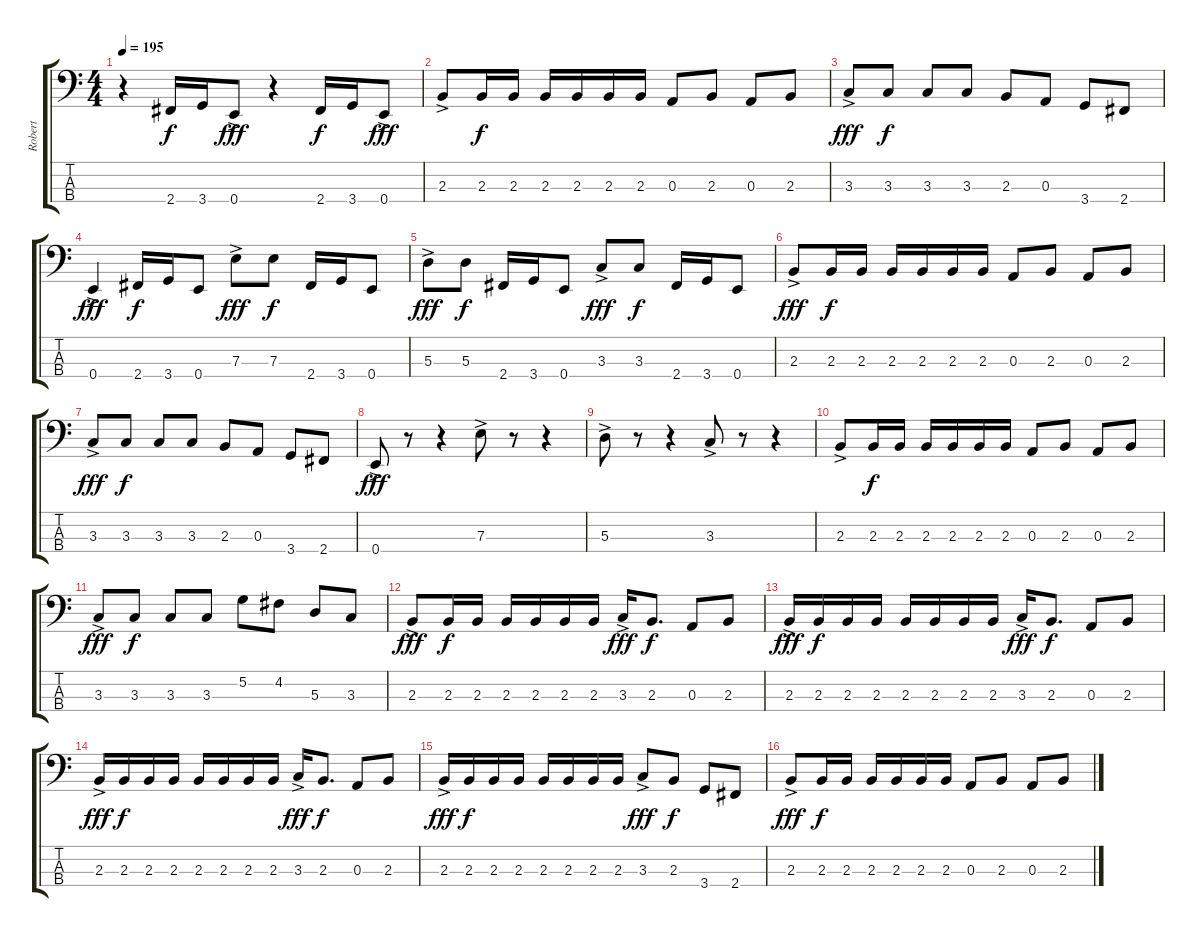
\track ("Robert" "Robert") {instrument electricbasspick}
\staff {score tabs}
\tuning (G2 D2 A1 E1) {hide}
\ts (4 4)
\tempo 195
\clef f4
\ks c
r.4{dy fff} 2.4.16{dy f} 3.4.16 0.4{ac}.8{dy fff} r.4 2.4.16{dy f} 3.4.16 0.4{ac}.8{dy fff} |
2.3{ac}.8 2.3.16{dy f} 2.3.16 2.3.16 2.3.16 2.3.16 2.3.16 0.3.8 2.3.8 0.3.8 2.3.8 |
3.3{ac}.8{dy fff} 3.3.8{dy f} 3.3.8 3.3.8 2.3.8 0.3.8 3.4.8 2.4.8 |
0.4{ac}.4{dy fff} 2.4.16{dy f} 3.4.16 0.4.8 7.3{ac}.8{dy fff} 7.3.8{dy f} 2.4.16 3.4.16 0.4.8 |
5.3{ac}.8{dy fff} 5.3.8{dy f} 2.4.16 3.4.16 0.4.8 3.3{ac}.8{dy fff} 3.3.8{dy f} 2.4.16 3.4.16 0.4.8 |
2.3{ac}.8{dy fff} 2.3.16{dy f} 2.3.16 2.3.16 2.3.16 2.3.16 2.3.16 0.3.8 2.3.8 0.3.8 2.3.8 |
3.3{ac}.8{dy fff} 3.3.8{dy f} 3.3.8 3.3.8 2.3.8 0.3.8 3.4.8 2.4.8 |
0.4{ac}.8{dy fff} r.8 r.4 7.3{ac}.8 r.8 r.4 |
5.3{ac}.8 r.8 r.4 3.3{ac}.8 r.8 r.4 |
2.3{ac}.8 2.3.16{dy f} 2.3.16 2.3.16 2.3.16 2.3.16 2.3.16 0.3.8 2.3.8 0.3.8 2.3.8 |
3.3{ac}.8{dy fff} 3.3.8{dy f} 3.3.8 3.3.8 5.2.8 4.2.8 5.3.8 3.3.8 |
2.3{ac}.8{dy fff} 2.3.16{dy f} 2.3.16 2.3.16 2.3.16 2.3.16 2.3.16 3.3{ac}.16{dy fff} 2.3.8{d dy f} 0.3.8 2.3.8 |
2.3{ac}.16{dy fff} 2.3.16{dy f} 2.3.16 2.3.16 2.3.16 2.3.16 2.3.16 2.3.16 3.3{ac}.16{dy fff} 2.3.8{d dy f} 0.3.8 2.3.8 |
2.3{ac}.16{dy fff} 2.3.16{dy f} 2.3.16 2.3.16 2.3.16 2.3.16 2.3.16 2.3.16 3.3{ac}.16{dy fff} 2.3.8{d dy f} 0.3.8 2.3.8 |
2.3{ac}.16{dy fff} 2.3.16{dy f} 2.3.16 2.3.16 2.3.16 2.3.16 2.3.16 2.3.16 3.3{ac}.8{dy fff} 2.3.8{dy f} 3.4.8 2.4.8 |
2.3{ac}.8{dy fff} 2.3.16{dy f} 2.3.16 2.3.16 2.3.16 2.3.16 2.3.16 0.3.8 2.3.8 0.3.8 2.3.8
